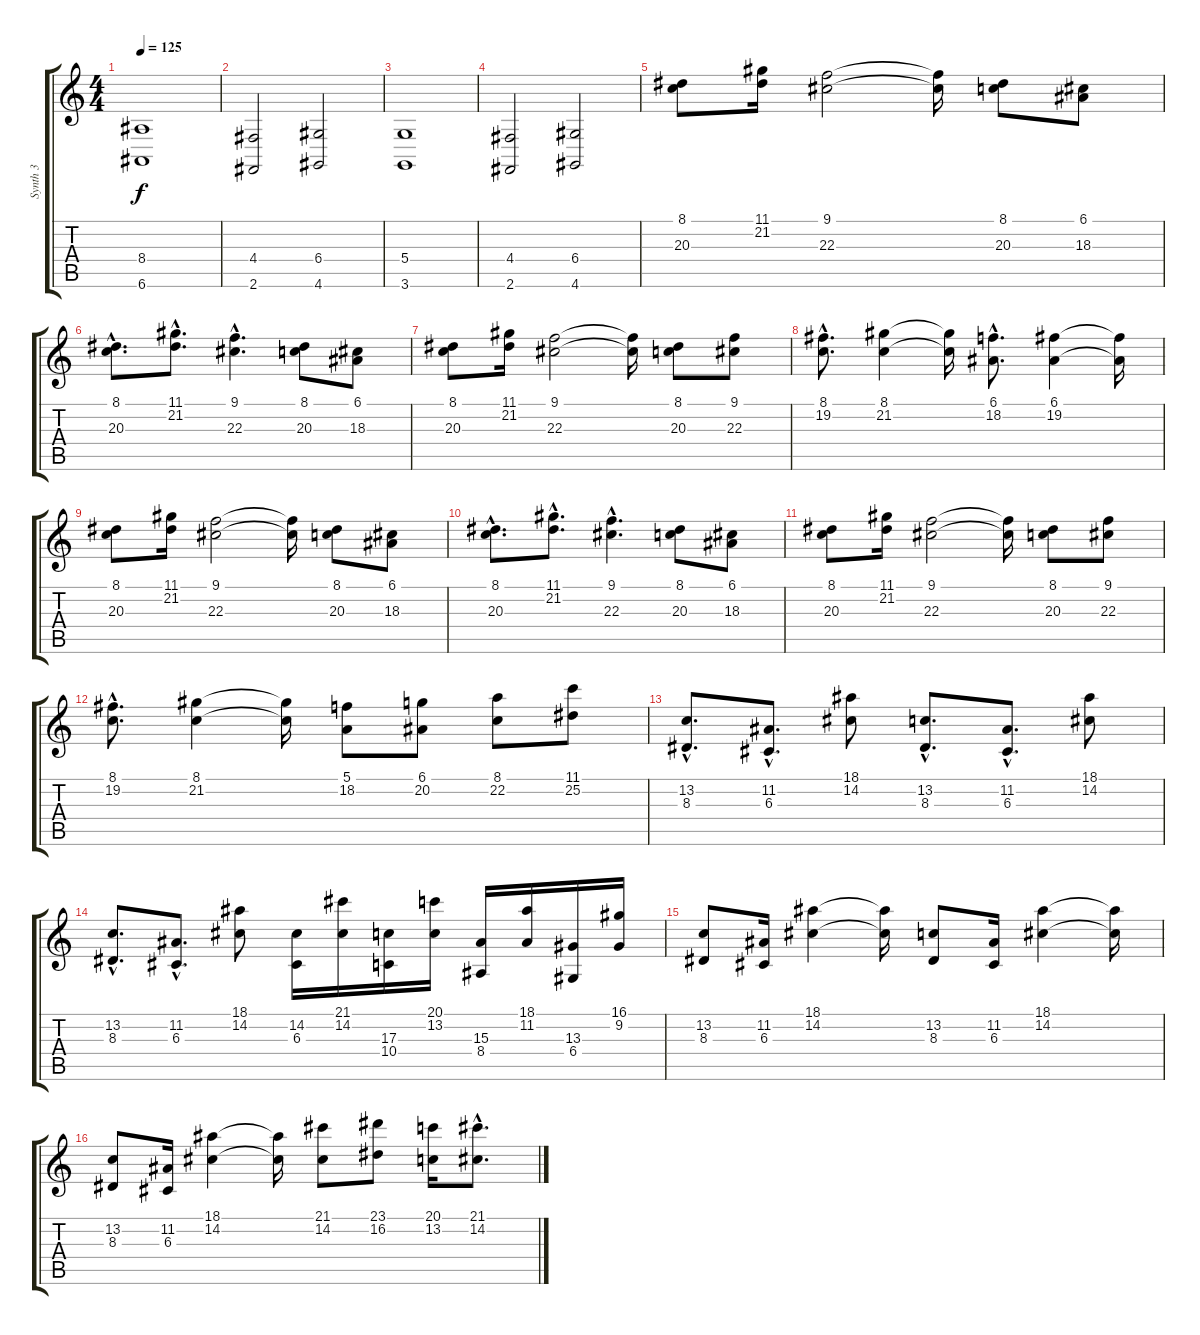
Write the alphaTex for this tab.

\track ("Synth 3" "Synth 3") {instrument stringensemble1}
\staff {score tabs}
\tuning (E4 B3 G3 D3 A2 E2) {hide}
\ts (4 4)
\tempo 125
\clef g2
\ks c
(8.4 6.6).1{dy f instrument stringensemble1} |
(4.4 2.6).2 (6.4 4.6).2 |
(5.4 3.6).1 |
(4.4 2.6).2 (6.4 4.6).2 |
(8.1 20.3).8{volume 12} (11.1 21.2).16 (9.1 22.3).2 (9.1{t} 22.3{t}).16 (8.1 20.3).8 (6.1 18.3).8 |
(8.1{hac} 20.3{hac}).8{d} (11.1{hac} 21.2{hac}).8{d} (9.1{hac} 22.3{hac}).4{d} (8.1 20.3).8 (6.1 18.3).8 |
(8.1 20.3).8 (11.1 21.2).16 (9.1 22.3).2 (9.1{t} 22.3{t}).16 (8.1 20.3).8 (9.1 22.3).8 |
(8.1{hac} 19.2{hac}).8{d} (8.1 21.2).4 (8.1{t} 21.2{t}).16 (6.1{hac} 18.2{hac}).8{d} (6.1 19.2).4 (6.1{t} 19.2{t}).16 |
(8.1 20.3).8 (11.1 21.2).16 (9.1 22.3).2 (9.1{t} 22.3{t}).16 (8.1 20.3).8 (6.1 18.3).8 |
(8.1{hac} 20.3{hac}).8{d} (11.1{hac} 21.2{hac}).8{d} (9.1{hac} 22.3{hac}).4{d} (8.1 20.3).8 (6.1 18.3).8 |
(8.1 20.3).8 (11.1 21.2).16 (9.1 22.3).2 (9.1{t} 22.3{t}).16 (8.1 20.3).8 (9.1 22.3).8 |
(8.1{hac} 19.2{hac}).8{d} (8.1 21.2).4 (8.1{t} 21.2{t}).16 (5.1 18.2).8 (6.1 20.2).8 (8.1 22.2).8 (11.1 25.2).8 |
(13.2{hac} 8.3{hac}).8{d} (11.2{hac} 6.3{hac}).8{d} (18.1 14.2).8 (13.2{hac} 8.3{hac}).8{d} (11.2{hac} 6.3{hac}).8{d} (18.1 14.2).8 |
(13.2{hac} 8.3{hac}).8{d} (11.2{hac} 6.3{hac}).8{d} (18.1 14.2).8 (14.2 6.3).16 (21.1 14.2).16 (17.3 10.4).16 (20.1 13.2).16 (15.3 8.4).16 (18.1 11.2).16 (13.3 6.4).16 (16.1 9.2).16 |
(13.2 8.3).8 (11.2 6.3).16 (18.1 14.2).4 (18.1{t} 14.2{t}).16 (13.2 8.3).8 (11.2 6.3).16 (18.1 14.2).4 (18.1{t} 14.2{t}).16 |
(13.2 8.3).8 (11.2 6.3).16 (18.1 14.2).4 (18.1{t} 14.2{t}).16 (21.1 14.2).8 (23.1 16.2).8 (20.1 13.2).16 (21.1{hac} 14.2{hac}).8{d}
